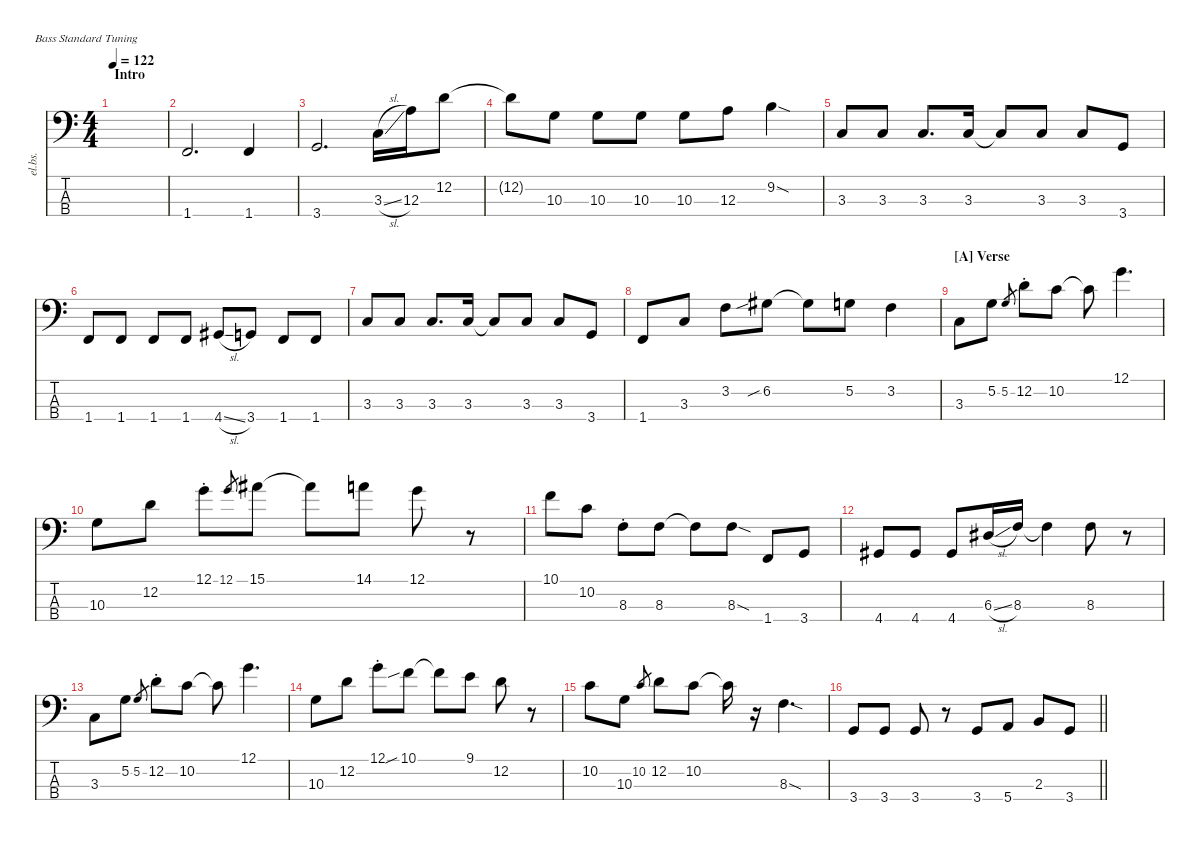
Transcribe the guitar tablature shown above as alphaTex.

\defaultSystemsLayout 4
\hideDynamics
\bracketExtendMode nobrackets
\track ("Electric Bass" "el.bs.") {mute instrument electricbassfinger}
\staff {score tabs}
\tuning (G2 D2 A1 E1)
\ts (4 4)
\section ("" "Intro")
\tempo 122
\clef f4
\ks c
|
1.4.2{d beam Up} 1.4.4{beam Up} |
3.4.2{d beam Up} 3.3{sl}.16{beam Down} 12.3.16{beam Down} 12.2.8{beam Down} |
12.2{t}.8{beam Down} 10.3.8{beam Down} 10.3.8{beam Down} 10.3.8{beam Down} 10.3.8{beam Down} 12.3.8{beam Down} 9.2{sod}.4{beam Down} |
3.3.8{beam Up} 3.3.8{beam Up} 3.3.8{d beam Up} 3.3.16{beam Up} 3.3{t}.8{beam Up} 3.3.8{beam Up} 3.3.8{beam Up} 3.4.8{beam Up} |
1.4.8{beam Up} 1.4.8{beam Up} 1.4.8{beam Up} 1.4.8{beam Up} 4.4{sl acc #}.8{beam Up} 3.4.8{beam Up} 1.4.8{beam Up} 1.4.8{beam Up} |
3.3.8{beam Up} 3.3.8{beam Up} 3.3.8{d beam Up} 3.3.16{beam Up} 3.3{t}.8{beam Up} 3.3.8{beam Up} 3.3.8{beam Up} 3.4.8{beam Up} |
1.4.8{beam Up} 3.3.8{beam Up} 3.2.8{beam Down} 6.2{sib acc #}.8{beam Down} 6.2{t acc #}.8{beam Down} 5.2.8{beam Down} 3.2.4{beam Down} |
\section ("A" "Verse")
3.3.8{beam Down} 5.2.8{beam Down} 5.2.8{gr beam Up} 12.2{st}.8{beam Down} 10.2.8{beam Down} 10.2{t}.8{beam Down} 12.1.4{d beam Down} |
10.3.8{beam Down} 12.2.8{beam Down} 12.1{st}.8{beam Down} 12.1.8{gr beam Up} 15.1{acc #}.8{beam Down} 15.1{t acc #}.8{beam Down} 14.1.8{beam Down} 12.1.8{beam Down} r.8{beam Down} |
10.1.8{beam Down} 10.2.8{beam Down} 8.3{st}.8{beam Down} 8.3.8{beam Down} 8.3{t}.8{beam Down} 8.3{sod}.8{beam Down} 1.4.8{beam Up} 3.4.8{beam Up} |
4.4{acc #}.8{beam Up} 4.4{acc #}.8{beam Up} 4.4{acc #}.8{beam Up} 6.3{sl acc #}.16{beam Up} 8.3.16{beam Up} 8.3{t}.4{beam Down} 8.3.8{beam Down} r.8{beam Down} |
3.3.8{beam Down} 5.2.8{beam Down} 5.2.8{gr beam Up} 12.2{st}.8{beam Down} 10.2.8{beam Down} 10.2{t}.8{beam Down} 12.1.4{d beam Down} |
10.3.8{beam Down} 12.2.8{beam Down} 12.1{st}.8{beam Down} 10.1{sib}.8{beam Down} 10.1{t}.8{beam Down} 9.1.8{beam Down} 12.2.8{beam Down} r.8{beam Down} |
10.2.8{beam Down} 10.3.8{beam Down} 10.2.8{gr beam Up} 12.2.8{beam Down} 10.2.8{beam Down} 10.2{t}.16{beam Down} r.16{beam Down} 8.3{sod}.4{d beam Down} |
\barLineRight lightlight
3.4.8{beam Up} 3.4.8{beam Up} 3.4.8{beam Up} r.8{beam Down} 3.4.8{beam Up} 5.4.8{beam Up} 2.3.8{beam Up} 3.4.8{beam Up}
